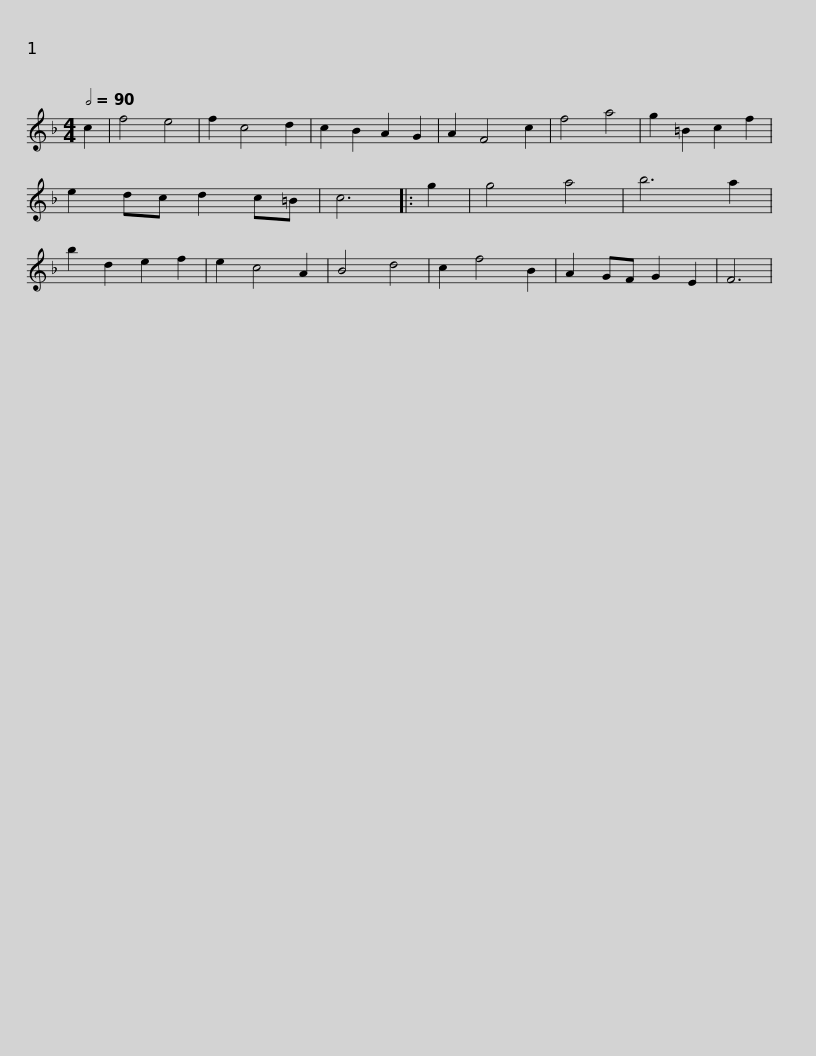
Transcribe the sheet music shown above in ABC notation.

X:1
L:1/8
Q:1/2=90
M:4/4
I:linebreak $
K:F
V:1 treble
V:1
 c2 | f4 e4 | f2 c4 d2 | c2 B2 A2 G2 | A2 F4 c2 | %5
 f4 a4 | g2 =B2 c2 f2 | e2 dc d2 c=B | c6 |: g2 | %10
 g4 a4 | b6 a2 |$ b2 d2 e2 f2 | e2 c4 A2 | B4 d4 | %15
 c2 f4 B2 | A2 GF G2 E2 | F6 | %18
